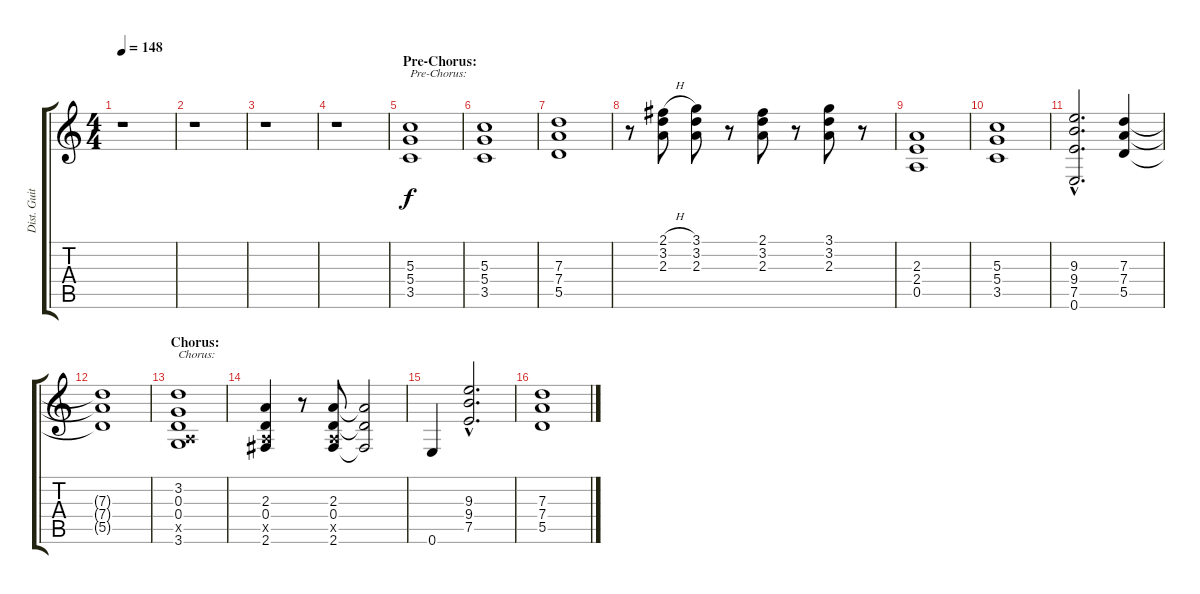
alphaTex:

\track ("Dist. Guitar 1" "Dist. Guit") {instrument overdrivenguitar}
\staff {score tabs}
\tuning (E4 B3 G3 D3 A2 E2) {hide}
\ts (4 4)
\tempo 148
\clef g2
\ks c
r.1{dy f} |
r.1 |
r.1 |
r.1 |
\section ("" "Pre-Chorus:")
(5.3 5.4 3.5).1{txt "Pre-Chorus:"} |
(5.3 5.4 3.5).1 |
(7.3 7.4 5.5).1 |
r.8 (2.1{h} 3.2 2.3).8 (3.1 3.2 2.3).8 r.8 (2.1 3.2 2.3).8 r.8 (3.1 3.2 2.3).8 r.8 |
(2.3 2.4 0.5).1 |
(5.3 5.4 3.5).1 |
(9.3{hac} 9.4{hac} 7.5{hac} 0.6{hac}).2{d} (7.3 7.4 5.5).4 |
(7.3{t} 7.4{t} 5.5{t}).1 |
\section ("" "Chorus:")
(3.2 0.3 0.4 0.5{x} 3.6).1{txt "Chorus:"} |
(2.3 0.4 0.5{x} 2.6).4 r.8 (2.3 0.4 0.5{x} 2.6).8 (2.3{t} 0.4{t} 2.6{t}).2 |
0.6.4 (9.3{hac} 9.4{hac} 7.5{hac}).2{d} |
(7.3 7.4 5.5).1
